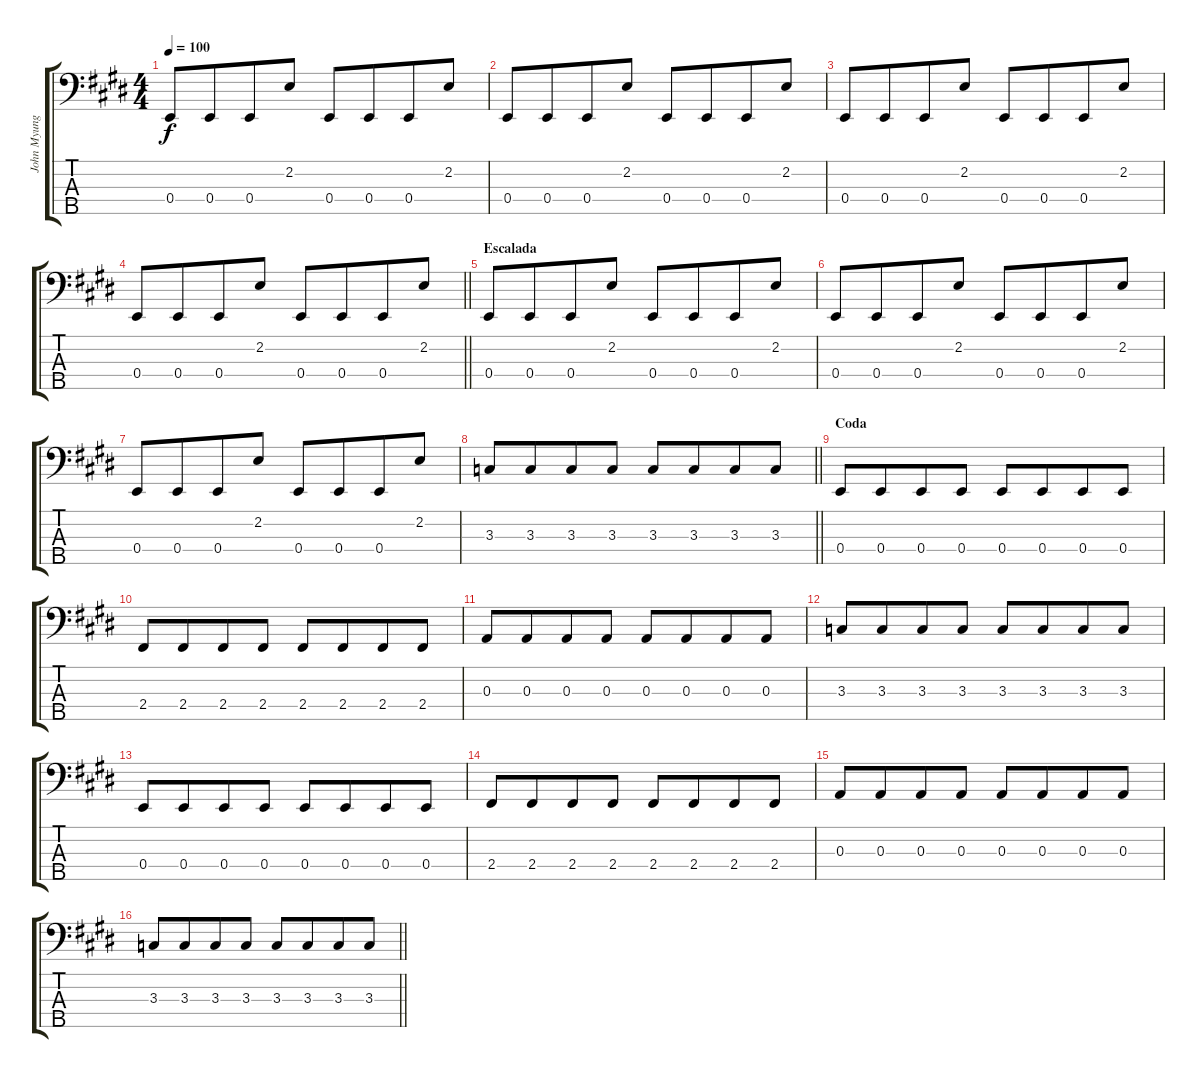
\track ("John Myung" "John Myung") {instrument electricbassfinger}
\staff {score tabs}
\tuning (G2 D2 A1 E1 B0) {hide}
\ts (4 4)
\tempo 100
\clef f4
\ks e
0.4.8{dy f volume 13} 0.4.8{beam merge} 0.4.8 2.2.8 0.4.8 0.4.8{beam merge} 0.4.8 2.2.8 |
0.4.8 0.4.8{beam merge} 0.4.8 2.2.8 0.4.8 0.4.8{beam merge} 0.4.8 2.2.8 |
0.4.8 0.4.8{beam merge} 0.4.8 2.2.8 0.4.8 0.4.8{beam merge} 0.4.8 2.2.8 |
\barLineRight lightlight
0.4.8 0.4.8{beam merge} 0.4.8 2.2.8 0.4.8 0.4.8{beam merge} 0.4.8 2.2.8 |
\section ("" "Escalada")
0.4.8 0.4.8{beam merge} 0.4.8 2.2.8 0.4.8 0.4.8{beam merge} 0.4.8 2.2.8 |
0.4.8 0.4.8{beam merge} 0.4.8 2.2.8 0.4.8 0.4.8{beam merge} 0.4.8 2.2.8 |
0.4.8 0.4.8{beam merge} 0.4.8 2.2.8 0.4.8 0.4.8{beam merge} 0.4.8 2.2.8 |
\barLineRight lightlight
3.3.8 3.3.8{beam merge} 3.3.8 3.3.8{beam split} 3.3.8 3.3.8{beam merge} 3.3.8 3.3.8 |
\section ("" "Coda")
0.4.8 0.4.8{beam merge} 0.4.8 0.4.8 0.4.8 0.4.8{beam merge} 0.4.8 0.4.8 |
2.4.8 2.4.8{beam merge} 2.4.8 2.4.8 2.4.8 2.4.8{beam merge} 2.4.8 2.4.8 |
0.3.8 0.3.8{beam merge} 0.3.8 0.3.8 0.3.8 0.3.8{beam merge} 0.3.8 0.3.8 |
3.3.8 3.3.8{beam merge} 3.3.8 3.3.8 3.3.8 3.3.8{beam merge} 3.3.8 3.3.8 |
0.4.8 0.4.8{beam merge} 0.4.8 0.4.8 0.4.8 0.4.8{beam merge} 0.4.8 0.4.8 |
2.4.8 2.4.8{beam merge} 2.4.8 2.4.8 2.4.8 2.4.8{beam merge} 2.4.8 2.4.8 |
0.3.8 0.3.8{beam merge} 0.3.8 0.3.8 0.3.8 0.3.8{beam merge} 0.3.8 0.3.8 |
\barLineRight lightlight
3.3.8 3.3.8{beam merge} 3.3.8 3.3.8 3.3.8 3.3.8{beam merge} 3.3.8 3.3.8
